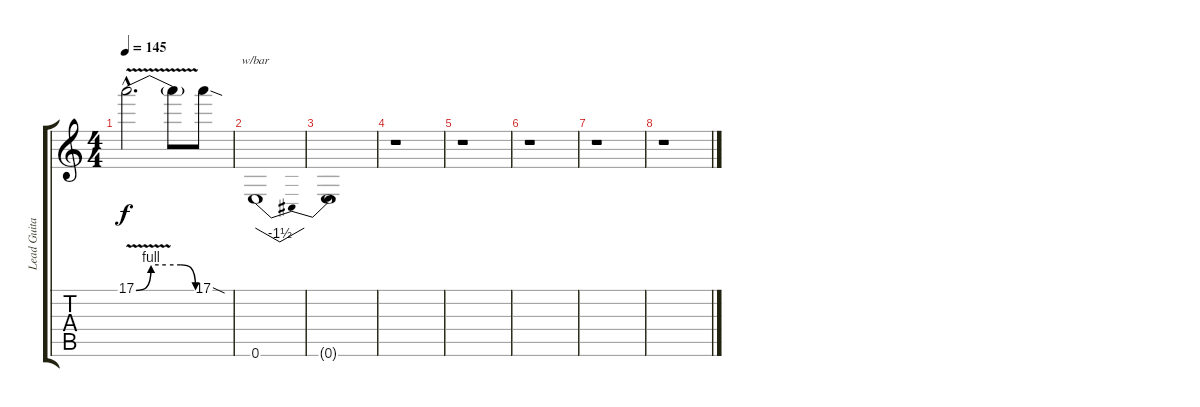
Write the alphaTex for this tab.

\track ("Lead Guitar 1" "Lead Guita") {instrument distortionguitar}
\staff {score tabs}
\tuning (E4 B3 G3 D3 A2 E2) {hide}
\ts (4 4)
\tempo 145
\clef g2
\ks c
17.1{be (custom 0 0 15 4 30 4 45 4 60 0) v hac}.2{d dy f} 17.1{t}.8 17.1{sod}.8 |
0.6.1{tbe (dip default 0 0 30 -6 60 0)} |
0.6{t}.1 |
r.1 |
r.1 |
r.1 |
r.1 |
r.1
